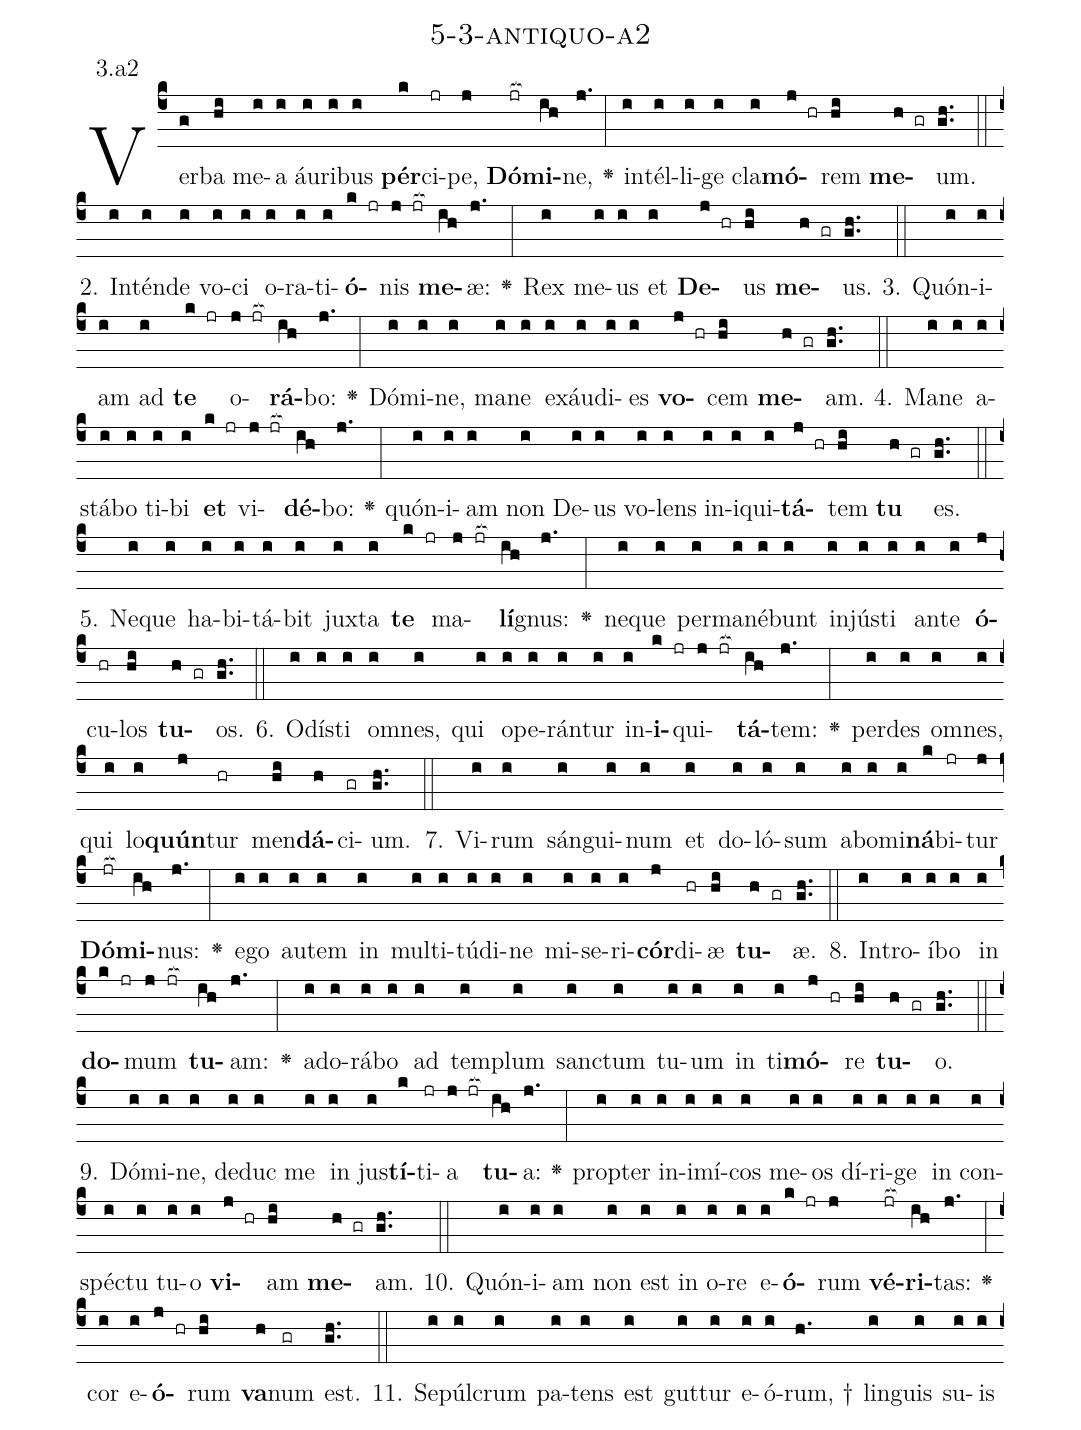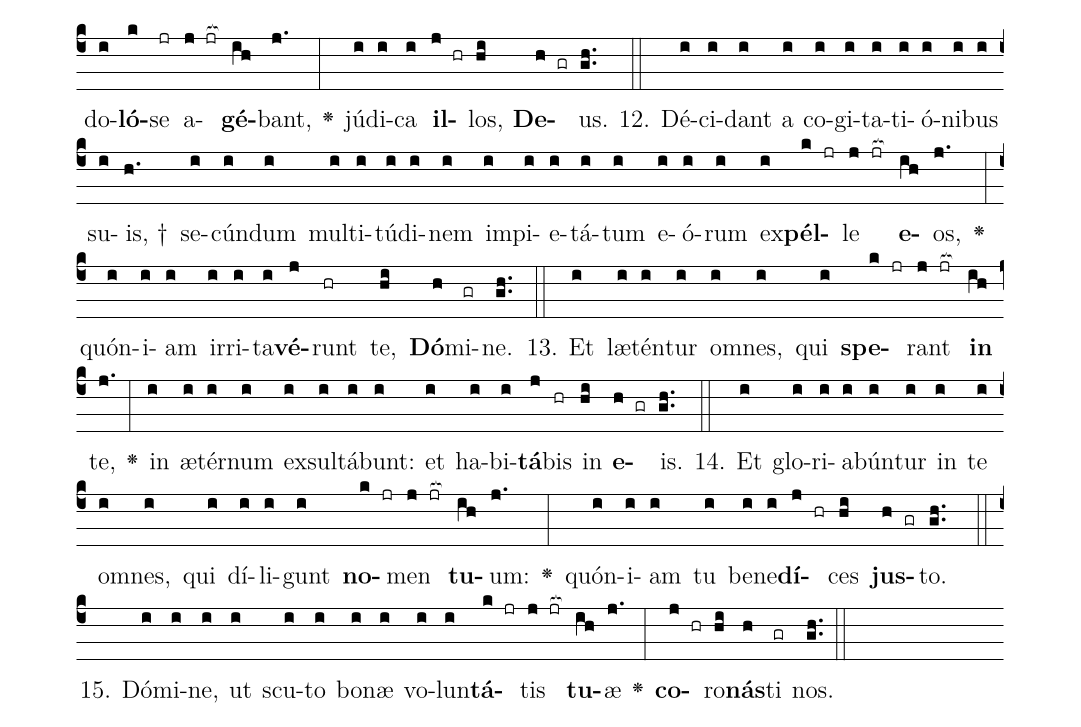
name: 5-3-antiquo-a2;
annotation: 3.a2;
%%
(c4)Ver(g)ba(hi) me(i)a(i) áu(i)ri(i)bus(i) <b>pér</b>(k)ci(jr)pe,(j) <b>Dó</b>(jr[ocb:1{])<b>mi</b>(ih[ocb:0}])ne,(j.) <v>\greheightstar</v>(:) in(i)tél(i)li(i)ge(i) cla(i)<b>mó</b>(j hr)rem(hi) <b>me</b>(h gr)um.(gh..) (::)
2. In(i)tén(i)de(i) vo(i)ci(i) o(i)ra(i)ti(i)<b>ó</b>(k jr)nis(j jr[ocb:1{]) <b>me</b>(ih[ocb:0}])æ:(j.) <v>\greheightstar</v>(:) Rex(i) me(i)us(i) et(i) <b>De</b>(j hr)us(hi) <b>me</b>(h gr)us.(gh..) (::)
3. Quón(i)i(i)am(i) ad(i) <b>te</b>(k jr) o(j jr[ocb:1{])<b>rá</b>(ih[ocb:0}])bo:(j.) <v>\greheightstar</v>(:) Dó(i)mi(i)ne,(i) ma(i)ne(i) ex(i)áu(i)di(i)es(i) <b>vo</b>(j hr)cem(hi) <b>me</b>(h gr)am.(gh..) (::)
4. Ma(i)ne(i) a(i)stá(i)bo(i) ti(i)bi(i) <b>et</b>(k jr) vi(j jr[ocb:1{])<b>dé</b>(ih[ocb:0}])bo:(j.) <v>\greheightstar</v>(:) quón(i)i(i)am(i) non(i) De(i)us(i) vo(i)lens(i) in(i)i(i)qui(i)<b>tá</b>(j hr)tem(hi) <b>tu</b>(h gr) es.(gh..) (::)
5. Ne(i)que(i) ha(i)bi(i)tá(i)bit(i) jux(i)ta(i) <b>te</b>(k jr) ma(j jr[ocb:1{])<b>lí</b>(ih[ocb:0}])gnus:(j.) <v>\greheightstar</v>(:) ne(i)que(i) per(i)ma(i)né(i)bunt(i) in(i)jús(i)ti(i) an(i)te(i) <b>ó</b>(j)cu(hr)los(hi) <b>tu</b>(h gr)os.(gh..) (::)
6. O(i)dís(i)ti(i) om(i)nes,(i) qui(i) o(i)pe(i)rán(i)tur(i) in(i)<b>i</b>(k jr)qui(j jr[ocb:1{])<b>tá</b>(ih[ocb:0}])tem:(j.) <v>\greheightstar</v>(:) per(i)des(i) om(i)nes,(i) qui(i) lo(i)<b>quún</b>(j)tur(hr) men(hi)<b>dá</b>(h)ci(gr)um.(gh..) (::)
7. Vi(i)rum(i) sán(i)gui(i)num(i) et(i) do(i)ló(i)sum(i) ab(i)o(i)mi(i)<b>ná</b>(k)bi(jr)tur(j) <b>Dó</b>(jr[ocb:1{])<b>mi</b>(ih[ocb:0}])nus:(j.) <v>\greheightstar</v>(:) e(i)go(i) au(i)tem(i) in(i) mul(i)ti(i)tú(i)di(i)ne(i) mi(i)se(i)ri(i)<b>cór</b>(j)di(hr)æ(hi) <b>tu</b>(h gr)æ.(gh..) (::)
8. In(i)tro(i)í(i)bo(i) in(i) <b>do</b>(k jr)mum(j jr[ocb:1{]) <b>tu</b>(ih[ocb:0}])am:(j.) <v>\greheightstar</v>(:) ad(i)o(i)rá(i)bo(i) ad(i) tem(i)plum(i) sanc(i)tum(i) tu(i)um(i) in(i) ti(i)<b>mó</b>(j hr)re(hi) <b>tu</b>(h gr)o.(gh..) (::)
9. Dó(i)mi(i)ne,(i) de(i)duc(i) me(i) in(i) jus(i)<b>tí</b>(k)ti(jr)a(j jr[ocb:1{]) <b>tu</b>(ih[ocb:0}])a:(j.) <v>\greheightstar</v>(:) prop(i)ter(i) in(i)i(i)mí(i)cos(i) me(i)os(i) dí(i)ri(i)ge(i) in(i) con(i)spéc(i)tu(i) tu(i)o(i) <b>vi</b>(j hr)am(hi) <b>me</b>(h gr)am.(gh..) (::)
10. Quón(i)i(i)am(i) non(i) est(i) in(i) o(i)re(i) e(i)<b>ó</b>(k jr)rum(j) <b>vé</b>(jr[ocb:1{])<b>ri</b>(ih[ocb:0}])tas:(j.) <v>\greheightstar</v>(:) cor(i) e(i)<b>ó</b>(j hr)rum(hi) <b>va</b>(h)num(gr) est.(gh..) (::)
11. Se(i)púl(i)crum(i) pa(i)tens(i) est(i) gut(i)tur(i) e(i)ó(i)rum, †(h.) lin(i)guis(i) su(i)is(i) do(i)<b>ló</b>(k)se(jr) a(j jr[ocb:1{])<b>gé</b>(ih[ocb:0}])bant,(j.) <v>\greheightstar</v>(:) jú(i)di(i)ca(i) <b>il</b>(j hr)los,(hi) <b>De</b>(h gr)us.(gh..) (::)
12. Dé(i)ci(i)dant(i) a(i) co(i)gi(i)ta(i)ti(i)ó(i)ni(i)bus(i) su(i)is, †(h.) se(i)cún(i)dum(i) mul(i)ti(i)tú(i)di(i)nem(i) im(i)pi(i)e(i)tá(i)tum(i) e(i)ó(i)rum(i) ex(i)<b>pél</b>(k jr)le(j jr[ocb:1{]) <b>e</b>(ih[ocb:0}])os,(j.) <v>\greheightstar</v>(:) quón(i)i(i)am(i) ir(i)ri(i)ta(i)<b>vé</b>(j)runt(hr) te,(hi) <b>Dó</b>(h)mi(gr)ne.(gh..) (::)
13. Et(i) læ(i)tén(i)tur(i) om(i)nes,(i) qui(i) <b>spe</b>(k jr)rant(j jr[ocb:1{]) <b>in</b>(ih[ocb:0}]) te,(j.) <v>\greheightstar</v>(:) in(i) æ(i)tér(i)num(i) ex(i)sul(i)tá(i)bunt:(i) et(i) ha(i)bi(i)<b>tá</b>(j)bis(hr) in(hi) <b>e</b>(h gr)is.(gh..) (::)
14. Et(i) glo(i)ri(i)a(i)bún(i)tur(i) in(i) te(i) om(i)nes,(i) qui(i) dí(i)li(i)gunt(i) <b>no</b>(k jr)men(j jr[ocb:1{]) <b>tu</b>(ih[ocb:0}])um:(j.) <v>\greheightstar</v>(:) quón(i)i(i)am(i) tu(i) be(i)ne(i)<b>dí</b>(j hr)ces(hi) <b>jus</b>(h gr)to.(gh..) (::)
15. Dó(i)mi(i)ne,(i) ut(i) scu(i)to(i) bo(i)næ(i) vo(i)lun(i)<b>tá</b>(k jr)tis(j jr[ocb:1{]) <b>tu</b>(ih[ocb:0}])æ(j.) <v>\greheightstar</v>(:) <b>co</b>(j hr)ro(hi)<b>nás</b>(h)ti(gr) nos.(gh..) (::)
